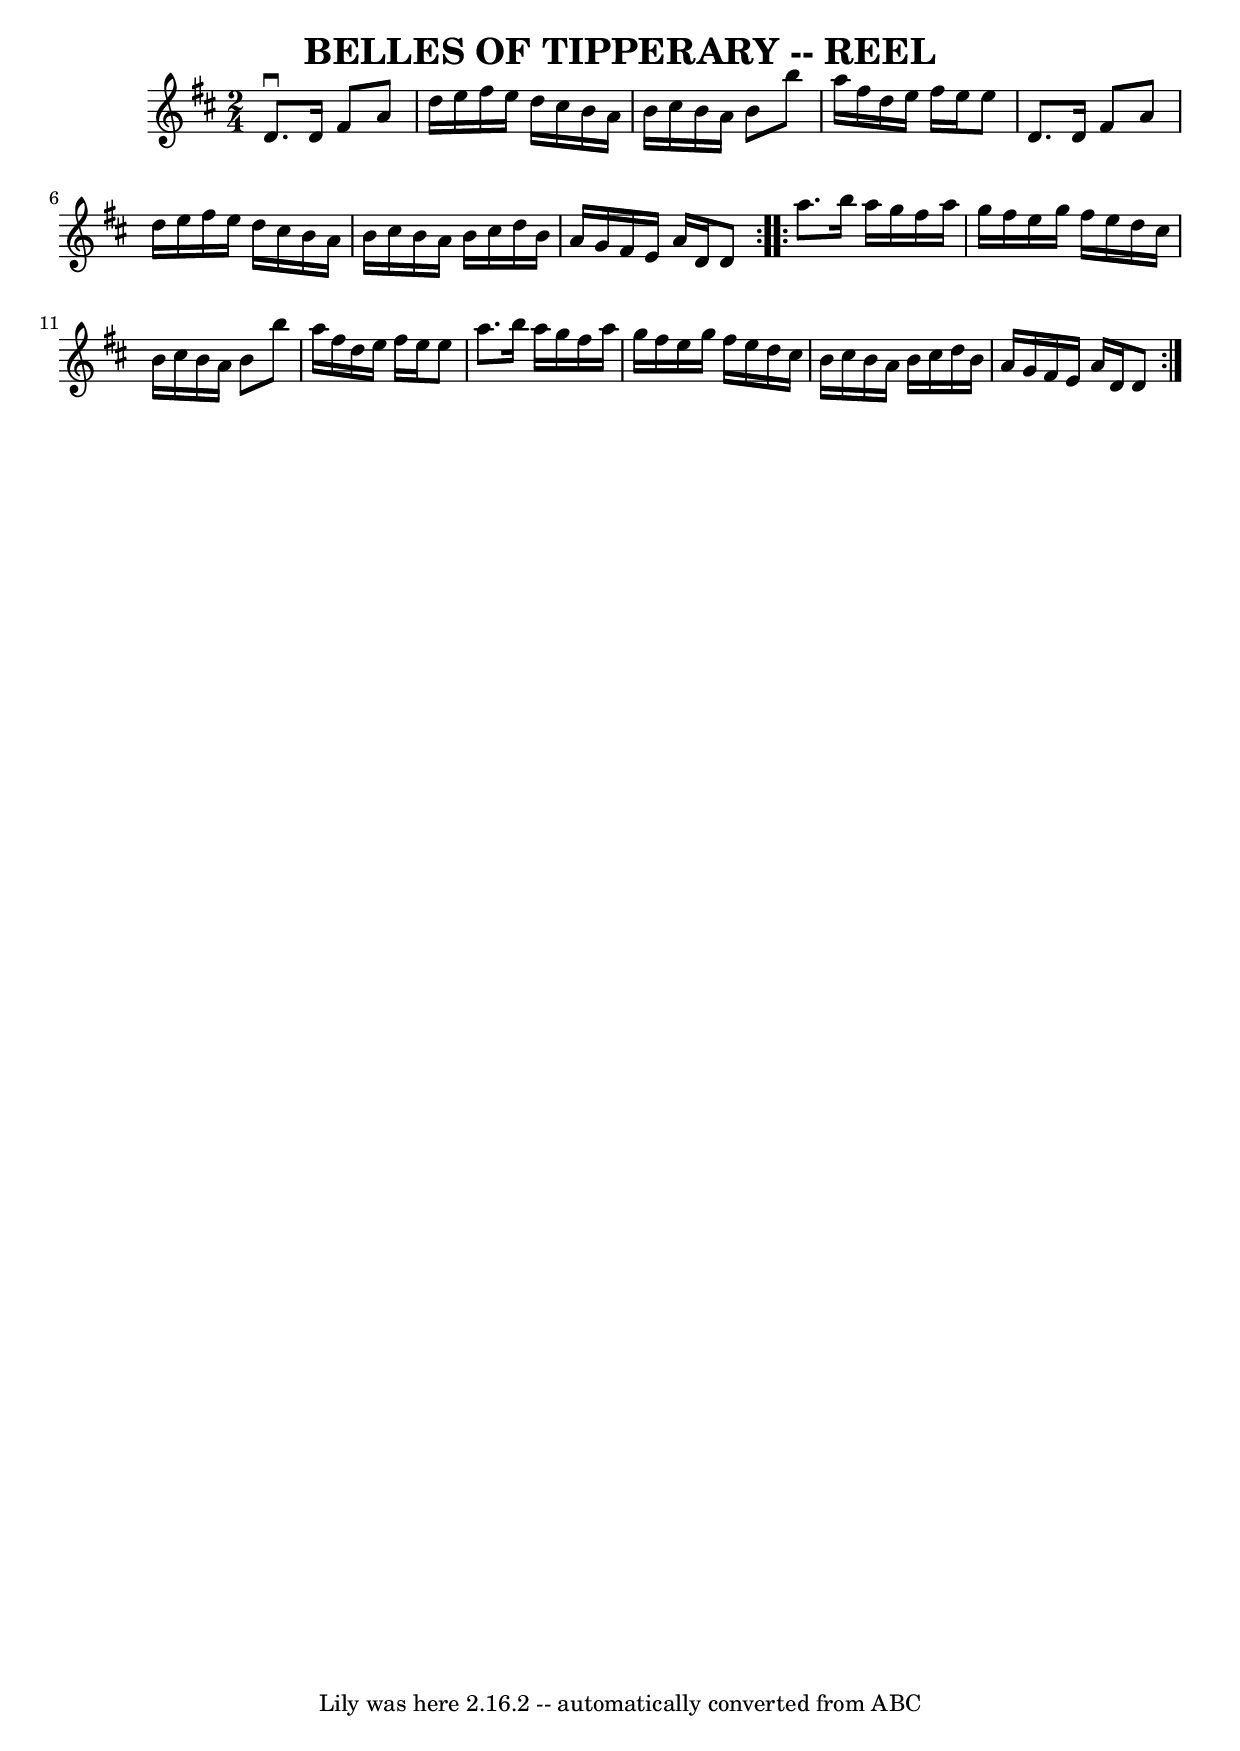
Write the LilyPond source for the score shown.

\version "2.7.40"
\include "Mammoth.ily"
\header {
	%% book = "Ryan's Mammoth Collection of Fiddle Tunes"
	crossRefNumber = "1"
	footnotes = ""
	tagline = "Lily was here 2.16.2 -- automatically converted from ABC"
	title = "BELLES OF TIPPERARY -- REEL"
}
voicedefault =  {


\repeat volta 2 {
\time 2/4 
\key d \major d'8.^\downbow d'16 fis'8 a'8    |
   
d''16 e''16 fis''16 e''16 d''16 cis''16 b'16 a'16    
|
 b'16 cis''16 b'16 a'16 b'8 b''8    |
 a''16   
 fis''16 d''16 e''16 fis''16 e''16 e''8        |
 d'8.   
 d'16 fis'8 a'8    |
 d''16 e''16 fis''16 e''16 d''16 
 cis''16 b'16 a'16    |
 b'16 cis''16 b'16 a'16    
b'16 cis''16 d''16 b'16    |
 a'16 g'16 fis'16 e'16   
 a'16 d'16 d'8    }     \repeat volta 2 { a''8. b''16 a''16    
g''16 fis''16 a''16    |
 g''16 fis''16 e''16 g''16    
fis''16 e''16 d''16 cis''16    |
 b'16 cis''16 b'16    
a'16 b'8 b''8    |
 a''16 fis''16 d''16 e''16 fis''16 
 e''16 e''8        |
 a''8. b''16 a''16 g''16 fis''16  
 a''16    |
 g''16 fis''16 e''16 g''16 fis''16 e''16    
d''16 cis''16    |
 b'16 cis''16 b'16 a'16 b'16    
cis''16 d''16 b'16    |
 a'16 g'16 fis'16 e'16 a'16   
 d'16 d'8    }   
}

\score{
    <<

	\context Staff="default"
	{
	    \voicedefault 
	}

    >>
	\layout {
	}
	\midi {}
}
